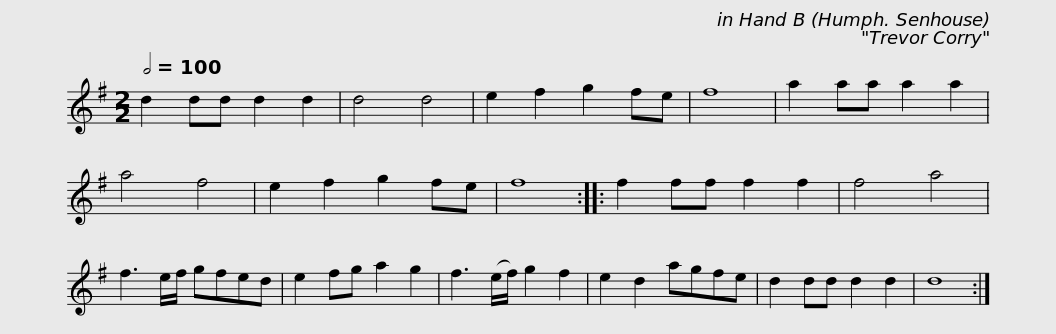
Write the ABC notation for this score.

X:1
L:1/8
Q:1/2=100
M:2/2
I:linebreak $
K:G
V:1 treble
V:1
 d2 dd d2 d2 | d4 d4 | e2 f2 g2 fe | f8 | a2 aa a2 a2 | %5
 a4 f4 | e2 f2 g2 fe | f8 :: f2 ff f2 f2 | f4 a4 |$ %10
 f3 e/f/ gfed | e2 fg a2 g2 | f3 (e/f/) g2 f2 | e2 d2 agfe | d2 dd d2 d2 | %15
 d8 :| %16
